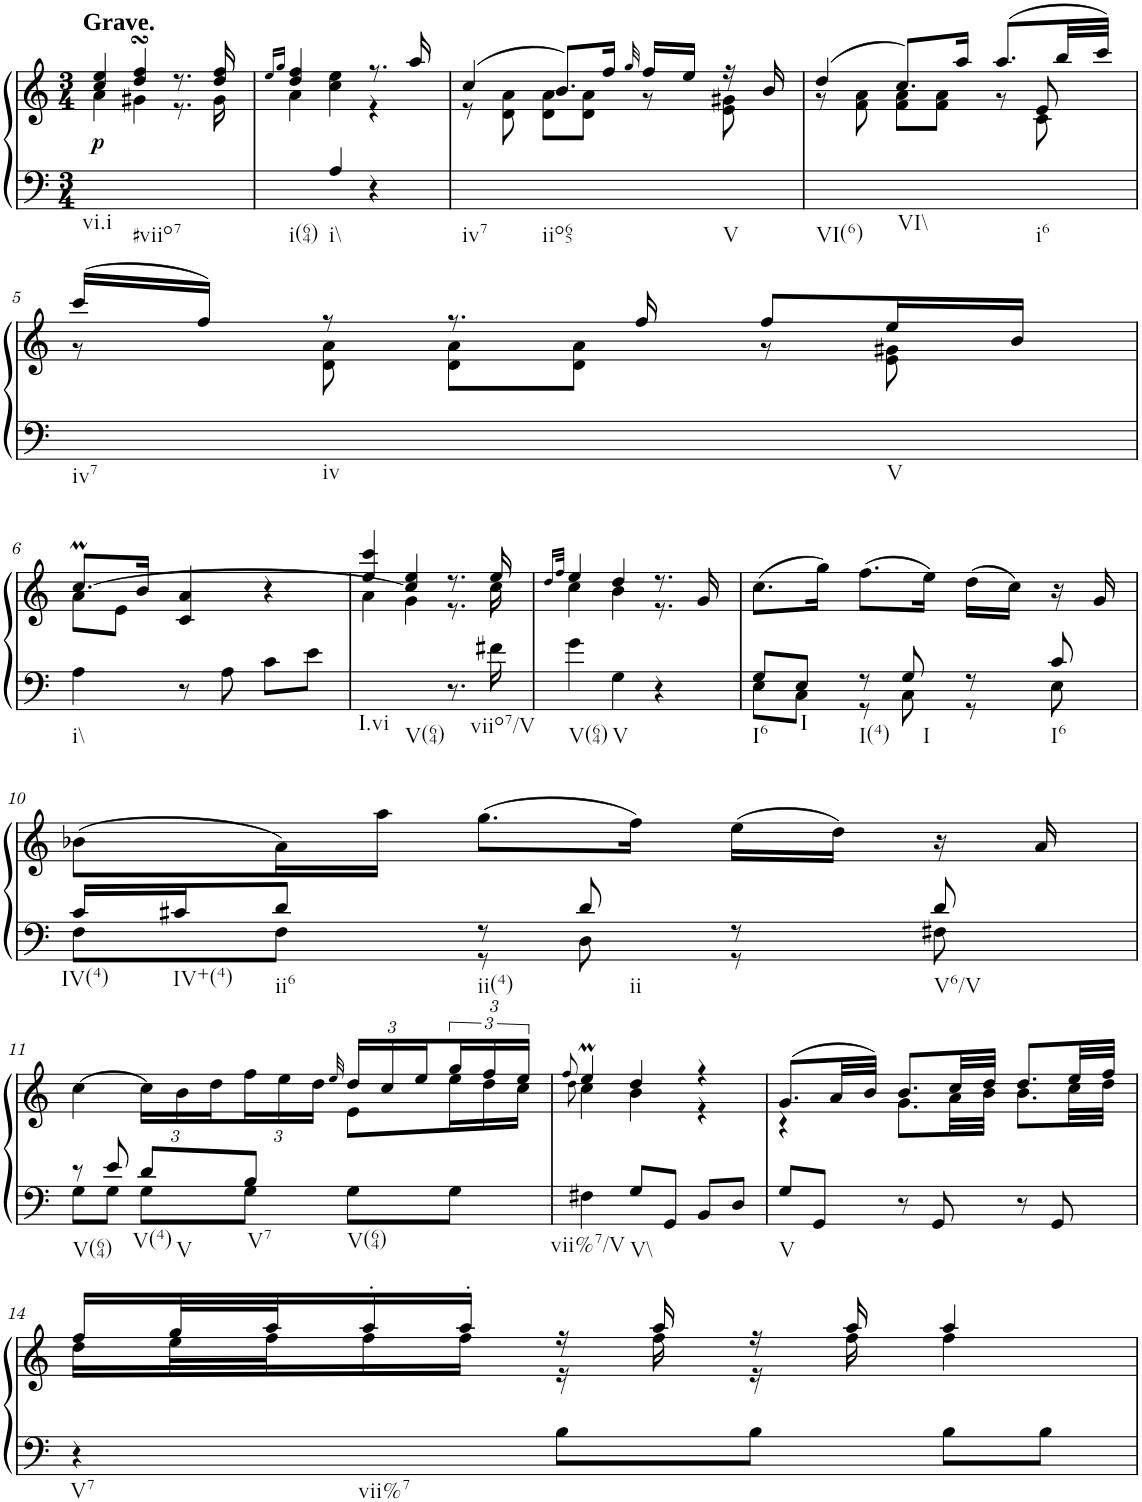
**kern	**kern	**dynam
*part1	*part1	*part1
*staff2	*staff1	*staff1/2
*I"unbenannt1	*	*
*clefF4	*clefG2	*
*k[]	*k[]	*
*M3/4	*M3/4	*
=1	=1	=1
*	*^	*
!	!LO:TX:a:B:t=Grave.	!	!
!LO:TX:b:t=vi.i	!	!	!
!LO:TX:b:t=#viio7	!	!	!
!	!	!	!LO:DY:b
2ryy	4cc/ 4ee/	4a\	p
.	4dd/sSSS 4ff/sSSS	4g#X\	.
4ryy	8.r	8.r	.
.	16dd/ 16ff/	16g#\	.
=2	=2	=2	=2
.	16qee/LL	.	.
.	16qgg/JJ	.	.
!LO:TX:b:t=i(64)	!	!	!
4ryy	4dd/ 4ff/	4a\	.
!LO:TX:b:t=i\\	!	!	!
4A/	4cc\ 4ee\	4ryy	.
4r	8.r	4r	.
.	16aa/	.	.
=3	=3	=3	=3
!LO:TX:b:t=iv7	!	!	!
!LO:TX:b:t=iio65	!	!	!
2ryy	(4cc/	8r	.
.	.	8d\ 8a\	.
.	8.b/L)	8d\ 8a\L	.
.	.	8d\ 8a\J	.
.	16ff/Jk	.	.
.	32qgg/	.	.
!LO:TX:b:t=V	!	!	!
4ryy	16ff/LL	8r	.
.	16ee/JJ	.	.
.	16r	8e\ 8g#X\	.
.	16b/	.	.
=4	=4	=4	=4
*	*	*^	*
!LO:TX:b:t=VI(6)	!	!	!	!
!LO:TX:b:t=VI\\	!	!	!	!
2ryy	(4dd/	8r	8ryy	.
*	*	*v	*v	*
.	.	8f\ 8a\	.
.	8.cc/L)	8f\ 8a\L	.
.	.	8f\ 8a\J	.
.	16aa/Jk	.	.
!LO:TX:b:t=i6	!	!	!
4ryy	(8.aa/L	8r	.
*	*	*^	*
.	.	8c\	8e/	.
.	32bb/LL	.	.	.
.	32ccc/JJJ)	.	.	.
*	*	*v	*v	*
!!LO:LB:g=z
=5	=5	=5	=5
!LO:TX:b:t=iv7	!	!	!
!LO:TX:b:t=iv	!	!	!
2ryy	(16ccc/LL	8r	.
.	16ff/JJ)	.	.
.	8r	8d\ 8a\	.
.	8.r	8d\ 8a\L	.
.	.	8d\ 8a\J	.
.	16ff/	.	.
!LO:TX:b:t=V	!	!	!
4ryy	8ff/L	8r	.
.	16ee/L	8e\ 8g#X\	.
.	16b/JJ	.	.
!!LO:LB:g=z	!!
=6	=6	=6	=6
!LO:TX:b:t=i\\	!	!	!
4A\	[8.ccM/L	8a\L	.
.	.	8e\J	.
.	16b/Jk	.	.
8r	4c/ 4a/	2ryy	.
8A\	.	.	.
8c\L	4r	.	.
8e\J	.	.	.
=7	=7	=7	=7
!LO:TX:b:t=I.vi	!	!	!
!LO:TX:b:t=V(64)	!	!	!
2ryy	4ee/ 4ccc/	4a\	.
.	4cc/] 4ee/	4g\	.
8.r	8.r	8.r	.
!LO:TX:b:t=viio7/V	!	!	!
16f#X\	16ee/	16cc\	.
=8	=8	=8	=8
.	16qdd/LL	.	.
.	32qff/JJk	.	.
!LO:TX:b:t=V(64)	!	!	!
4g\	4ee/	4cc\	.
!LO:TX:b:t=V	!	!	!
4G\	4dd/	4b\	.
4r	8.r	8.r	.
.	16g/	16ryy	.
=9	=9	=9	=9
*^	*	*	*
!LO:TX:b:t=I6	!	!	!	!
*	*	*v	*v	*
8G/L	8E\L	(8.cc\L	.
!LO:TX:b:t=I	!	!	!
8E/J	8C\J	.	.
.	.	16gg\Jk)	.
!LO:TX:b:t=I(4)	!	!	!
8r	8r	(8.ff\L	.
!LO:TX:b:t=I	!	!	!
8G/	8C\	.	.
.	.	16ee\Jk)	.
8r	8r	(16dd\LL	.
.	.	16cc\JJ)	.
!LO:TX:b:t=I6	!	!	!
8c/	8E\	16r	.
.	.	16g/	.
!!LO:LB:g=z
=10	=10	=10	=10
!LO:TX:b:t=IV(4)	!	!	!
16c/LL	8F\L	(8b-X\L	.
!LO:TX:b:t=IV+(4)	!	!	!
16c#X/J	.	.	.
!LO:TX:b:t=ii6	!	!	!
8d/J	8F\J	16a\L)	.
.	.	16aa\JJ	.
!LO:TX:b:t=ii(4)	!	!	!
8r	8r	(8.gg\L	.
!LO:TX:b:t=ii	!	!	!
8d/	8D\	.	.
.	.	16ff\Jk)	.
8r	8r	(16ee\LL	.
.	.	16dd\JJ)	.
!LO:TX:b:t=V6/V	!	!	!
8d/	8F#X\	16r	.
.	.	16a/	.
!!LO:LB:g=z
=11	=11	=11	=11
*	*	*^	*
!LO:TX:b:t=V(64)	!	!	!	!
8r	8G\L	[4cc\	2ryy	.
8e/	8G\J	.	.	.
*	*	*Xbrackettup	*	*
!LO:TX:b:t=V(4)	!	!	!	!
!LO:TX:b:t=V	!	!	!	!
8d/L	8G\L	24cc\LL]	.	.
.	.	24b\	.	.
.	.	24dd\	.	.
!LO:TX:b:t=V7	!	!	!	!
8B/J	8G\J	24ff\	.	.
.	.	24ee\	.	.
.	.	24dd\JJ	.	.
.	.	32qee/	.	.
!LO:TX:b:t=V(64)	!	!	!	!
4ryy	8G\L	24dd/LL	8e\L	.
.	.	24cc/	.	.
.	.	24ee/	.	.
*	*	*	*brackettup	*
.	8G\J	24gg/	24ee\L	.
.	.	24ff/	24dd\	.
.	.	24ee/JJ	24cc\JJ	.
*v	*v	*	*	*
=12	=12	=12	=12
.	8qff/	8qdd\	.
!LO:TX:b:t=vii%7/V	!	!	!
4F#X\	4eem/	4cc\	.
!LO:TX:b:t=V\\	!	!	!
8G/L	4dd/	4b\	.
8GG/J	.	.	.
8BB/L	4r	4r	.
8D/J	.	.	.
=13	=13	=13	=13
!LO:TX:b:t=V	!	!	!
8G/L	(8.g/L	4r	.
8GG/J	.	.	.
.	32a/LL	.	.
.	32b/JJJ)	.	.
8r	8.b/L	8.g\L	.
8GG/	.	.	.
.	32cc/LL	32a\LL	.
.	32dd/JJJ	32b\JJJ	.
8r	8.dd/L	8.b\L	.
8GG/	.	.	.
.	32ee/LL	32cc\LL	.
.	32ff/JJJ	32dd\JJJ	.
!!LO:LB:g=z	!!
=14	=14	=14	=14
!LO:TX:b:t=V7	!	!	!
!LO:TX:b:t=vii%7	!	!	!
4r	16ff/LL	16dd\LL	.
.	32gg/L	32ee\L	.
.	32aa/J	32ff\J	.
.	16aa'/	16ff\	.
.	16aa'/JJ	16ff\JJ	.
8B\L	16r	16r	.
.	16aa/	16ff\	.
8B\J	16r	16r	.
.	16aa/	16ff\	.
8B\L	4aa/	4ff\	.
8B\J	.	.	.
*	*v	*v	*
=	=	=
*-	*-	*-
